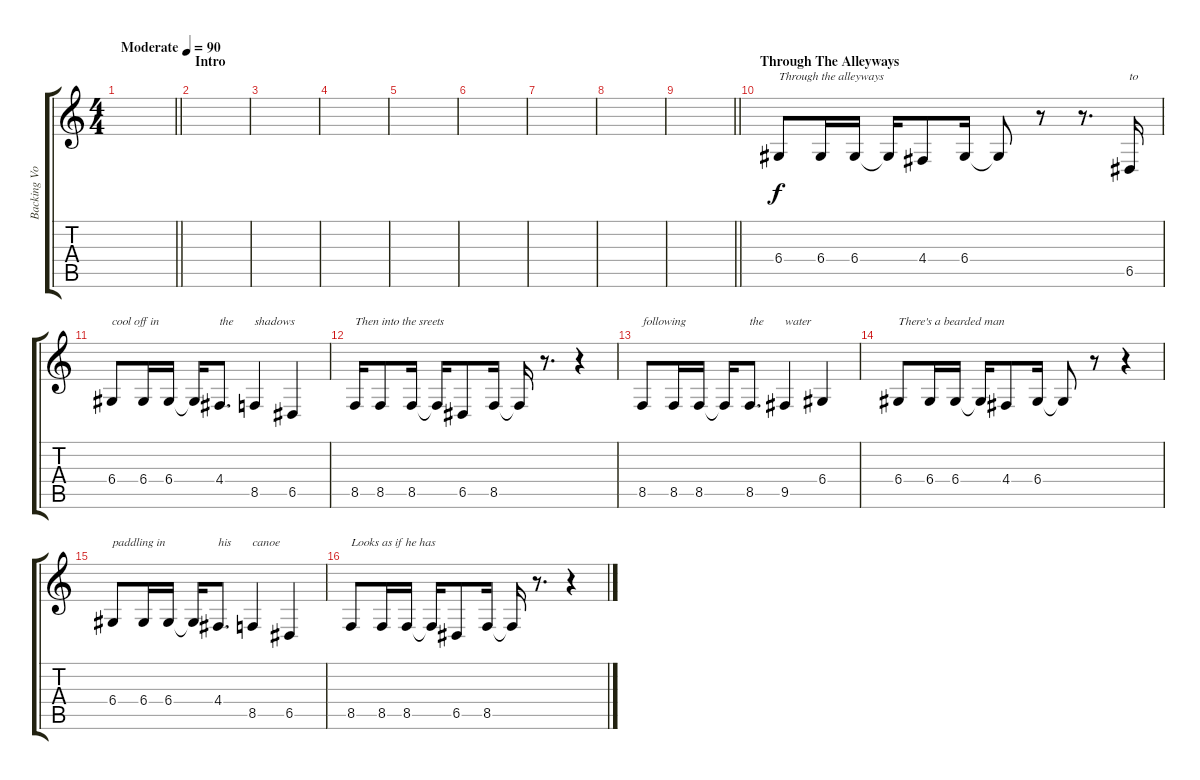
\track ("Backing Vocals (Erlend)" "Backing Vo") {instrument piccolo}
\staff {score tabs}
\tuning (E4 B3 G3 D3 A2 E2) {hide}
\ts (4 4)
\tempo (90 "Moderate")
\clef g2
\barLineRight lightlight
\ks c
|
\section ("" "Intro")
|
|
|
|
|
|
|
\barLineRight lightlight
|
\section ("" "Through The Alleyways")
6.4.8{txt "Through the alleyways"} 6.4.16 6.4.16 6.4{t}.16 4.4.8 6.4.16 6.4{t}.8 r.8 r.8{d} 6.5.16{txt "to"} |
6.4.8{txt "cool off in"} 6.4.16 6.4.16 6.4{t}.16 4.4.8{d txt "the"} 8.5.4{txt "shadows"} 6.5.4 |
8.5.16{txt "Then into the sreets"} 8.5.8 8.5.16 8.5{t}.16 6.5.8 8.5.16 8.5{t}.16 r.8{d} r.4 |
8.5.8{txt "following"} 8.5.16 8.5.16 8.5{t}.16 8.5.8{d txt "the"} 9.5.4{txt "water"} 6.4.4 |
6.4.8{txt "There's a bearded man"} 6.4.16 6.4.16 6.4{t}.16 4.4.8 6.4.16 6.4{t}.8 r.8 r.4 |
6.4.8{txt "paddling in"} 6.4.16 6.4.16 6.4{t}.16 4.4.8{d txt "his"} 8.5.4{txt "canoe"} 6.5.4 |
8.5.8{txt "Looks as if he has"} 8.5.16 8.5.16 8.5{t}.16 6.5.8 8.5.16 8.5{t}.16 r.8{d} r.4
